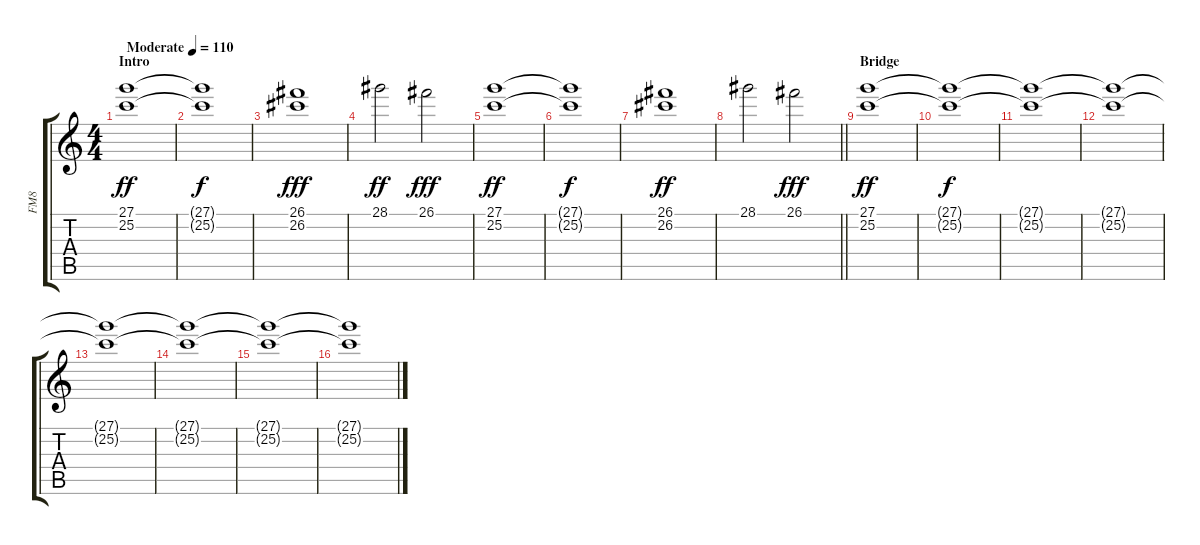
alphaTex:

\track ("FM8" "FM8") {instrument choiraahs}
\staff {score tabs}
\tuning (E4 B3 G3 D3 A2 E2) {hide}
\ts (4 4)
\section ("" "Intro")
\tempo (110 "Moderate")
\clef g2
\ks c
(27.1 25.2).1{dy ff instrument choiraahs} |
(27.1{t} 25.2{t}).1{dy f} |
(26.1 26.2).1{dy fff} |
28.1.2{dy ff} 26.1.2{dy fff} |
(27.1 25.2).1{dy ff} |
(27.1{t} 25.2{t}).1{dy f} |
(26.1 26.2).1{dy ff} |
\barLineRight lightlight
28.1.2 26.1.2{dy fff} |
\section ("" "Bridge")
(27.1 25.2).1{dy ff} |
(27.1{t} 25.2{t}).1{dy f} |
(27.1{t} 25.2{t}).1 |
(27.1{t} 25.2{t}).1 |
(27.1{t} 25.2{t}).1 |
(27.1{t} 25.2{t}).1 |
(27.1{t} 25.2{t}).1 |
(27.1{t} 25.2{t}).1
